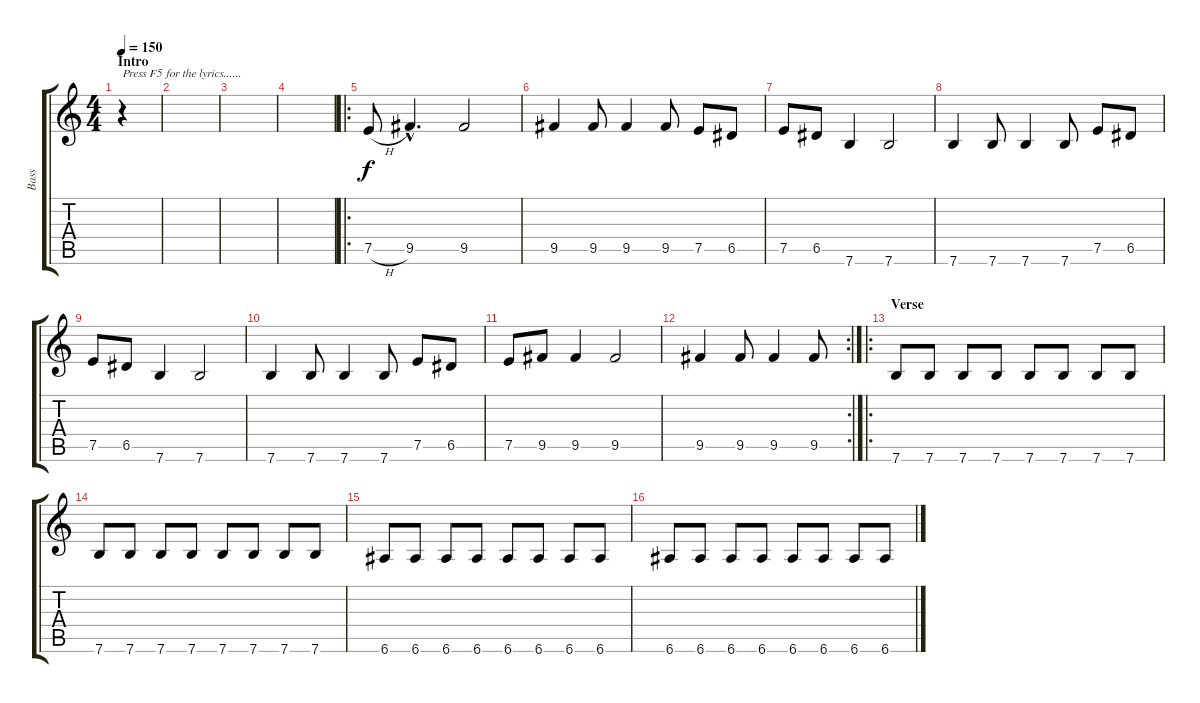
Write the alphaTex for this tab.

\track ("Bass" "Bass") {instrument electricbassfinger}
\staff {score tabs}
\tuning (E4 B3 G3 D3 A2 E2) {hide}
\ts (4 4)
\section ("" "Intro")
\tempo 150
\clef g2
\ks c
r.4{txt "Press F5 for the lyrics......" dy f instrument electricbassfinger} |
|
|
|
\ro
7.5{h}.8 9.5{hac}.4{d} 9.5.2 |
9.5.4 9.5.8 9.5.4 9.5.8 7.5.8 6.5.8 |
7.5.8 6.5.8 7.6.4 7.6.2 |
7.6.4 7.6.8 7.6.4 7.6.8 7.5.8 6.5.8 |
7.5.8 6.5.8 7.6.4 7.6.2 |
7.6.4 7.6.8 7.6.4 7.6.8 7.5.8 6.5.8 |
7.5.8 9.5.8 9.5.4 9.5.2 |
\rc 2
9.5.4 9.5.8 9.5.4 9.5.8 |
\ro
\section ("" "Verse")
7.6.8 7.6.8 7.6.8 7.6.8 7.6.8 7.6.8 7.6.8 7.6.8 |
7.6.8 7.6.8 7.6.8 7.6.8 7.6.8 7.6.8 7.6.8 7.6.8 |
6.6.8 6.6.8 6.6.8 6.6.8 6.6.8 6.6.8 6.6.8 6.6.8 |
6.6.8 6.6.8 6.6.8 6.6.8 6.6.8 6.6.8 6.6.8 6.6.8
